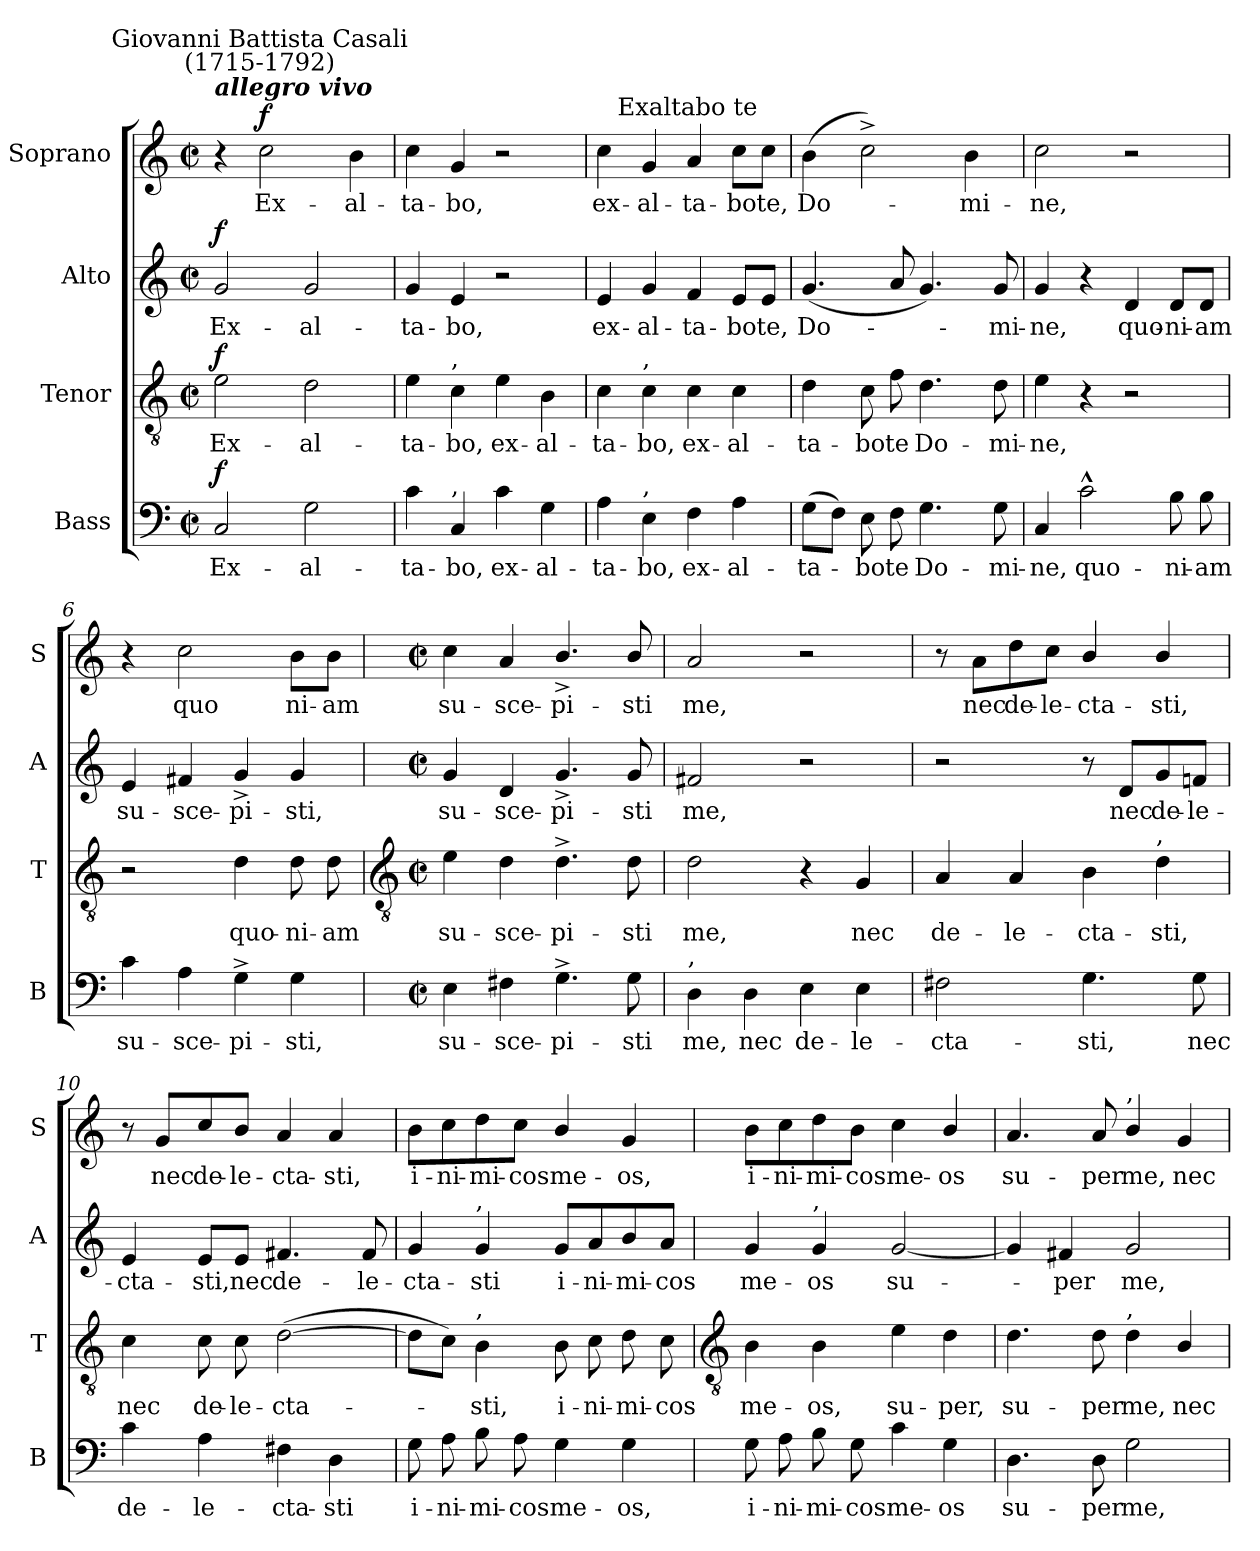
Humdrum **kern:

**kern	**text	**dynam	**kern	**text	**dynam	**kern	**text	**dynam	**kern	**text	**dynam
*part4	*part4	*part4	*part3	*part3	*part3	*part2	*part2	*part2	*part1	*part1	*part1
*staff4	*staff4	*staff4	*staff3	*staff3	*staff3	*staff2	*staff2	*staff2	*staff1	*staff1	*staff1
*I"Bass	*	*	*I"Tenor	*	*	*I"Alto	*	*	*I"Soprano	*	*
*I'B	*	*	*I'T	*	*	*I'A	*	*	*I'S	*	*
*clefF4	*	*	*clefGv2	*	*	*clefG2	*	*	*clefG2	*	*
*k[]	*	*	*k[]	*	*	*k[]	*	*	*k[]	*	*
*C:	*	*	*C:	*	*	*C:	*	*	*C:	*	*
*M2/2	*	*	*M2/2	*	*	*M2/2	*	*	*M2/2	*	*
*met(c|)	*	*	*met(c|)	*	*	*met(c|)	*	*	*met(c|)	*	*
=1	=1	=1	=1	=1	=1	=1	=1	=1	=1	=1	=1
!	!	!	!	!	!	!	!	!	!LO:TX:a:Bi:t=allegro vivo	!	!
!	!LO:LY:b	!LO:DY:b	!	!LO:LY:b	!LO:DY:b	!	!LO:LY:b	!LO:DY:b	!	!	!
2C	Ex-	f	2e	Ex-	f	2g	Ex-	f	4r	.	.
!	!	!	!	!	!	!	!	!	!LO:TX:a:cj:t=Giovanni Battista Casali\n(1715-1792)	!	!
!	!	!	!	!	!	!	!	!	!	!LO:LY:b	!LO:DY:b
.	.	.	.	.	.	.	.	.	2cc	Ex-	f
!	!LO:LY:b	!	!	!LO:LY:b	!	!	!LO:LY:b	!	!	!	!
2G	-al-	.	2d	-al-	.	2g	-al-	.	.	.	.
!	!	!	!	!	!	!	!	!	!	!LO:LY:b	!
.	.	.	.	.	.	.	.	.	4b	-al-	.
=2	=2	=2	=2	=2	=2	=2	=2	=2	=2	=2	=2
!	!LO:LY:b	!	!	!LO:LY:b	!	!	!LO:LY:b	!	!	!LO:LY:b	!
4c	-ta-	.	4e	-ta-	.	4g	-ta-	.	4cc	-ta-	.
!	!	!	!LO:TX:a:t=,	!	!	!	!	!	!	!	!
!LO:TX:a:t=,	!	!	!	!	!	!	!	!	!	!	!
!	!LO:LY:b	!	!	!LO:LY:b	!	!	!LO:LY:b	!	!	!LO:LY:b	!
4C	-bo,	.	4c	-bo,	.	4e	-bo,	.	4g	-bo,	.
!	!LO:LY:b	!	!	!LO:LY:b	!	!	!	!	!	!	!
4c	ex-	.	4e	ex-	.	2r	.	.	2r	.	.
!	!LO:LY:b	!	!	!LO:LY:b	!	!	!	!	!	!	!
4G	-al-	.	4B	-al-	.	.	.	.	.	.	.
=3	=3	=3	=3	=3	=3	=3	=3	=3	=3	=3	=3
!	!LO:LY:b	!	!	!LO:LY:b	!	!	!LO:LY:b	!	!	!LO:LY:b	!
4A	-ta-	.	4c	-ta-	.	4e	ex-	.	4cc	ex-	.
!	!	!	!LO:TX:a:t=,	!	!	!	!	!	!	!	!
!LO:TX:a:t=,	!	!	!	!	!	!	!	!	!	!	!
!	!LO:LY:b	!	!	!LO:LY:b	!	!	!LO:LY:b	!	!	!LO:LY:b	!
4E	-bo,	.	4c	-bo,	.	4g	-al-	.	4g	-al-	.
!	!	!	!	!	!	!	!	!	!LO:TX:a:cj:t=Exaltabo te	!	!
!	!LO:LY:b	!	!	!LO:LY:b	!	!	!LO:LY:b	!	!	!LO:LY:b	!
4F	ex-	.	4c	ex-	.	4f	-ta-	.	4a	-ta-	.
!	!LO:LY:b	!	!	!LO:LY:b	!	!	!LO:LY:b	!	!	!LO:LY:b	!
4A	-al-	.	4c	-al-	.	8e/L	-bo	.	8cc\L	-bo	.
!	!	!	!	!	!	!	!LO:LY:b	!	!	!LO:LY:b	!
.	.	.	.	.	.	8e/J	te,	.	8cc\J	te,	.
=4	=4	=4	=4	=4	=4	=4	=4	=4	=4	=4	=4
!	!LO:LY:b	!	!	!LO:LY:b	!	!	!LO:LY:b	!	!	!LO:LY:b	!
(>8GL	-ta-	.	4d	-ta-	.	(<4.g	Do-	.	(>4b	Do-	.
8FJ)	.	.	.	.	.	.	.	.	.	.	.
!	!LO:LY:b	!	!	!LO:LY:b	!	!	!	!	!	!	!
8E	bo	.	8c	-bo	.	.	.	.	2cc^)	.	.
!	!LO:LY:b	!	!	!LO:LY:b	!	!	!	!	!	!	!
8F	te	.	8f	te	.	8a	.	.	.	.	.
!	!LO:LY:b	!	!	!LO:LY:b	!	!	!	!	!	!	!
4.G	Do-	.	4.d	Do-	.	4.g)	.	.	.	.	.
!	!	!	!	!	!	!	!	!	!	!LO:LY:b	!
.	.	.	.	.	.	.	.	.	4b	mi-	.
!	!LO:LY:b	!	!	!LO:LY:b	!	!	!LO:LY:b	!	!	!	!
8G	-mi-	.	8d	-mi-	.	8g	mi-	.	.	.	.
=5	=5	=5	=5	=5	=5	=5	=5	=5	=5	=5	=5
!	!LO:LY:b	!	!	!LO:LY:b	!	!	!LO:LY:b	!	!	!LO:LY:b	!
4C	-ne,	.	4e	-ne,	.	4g	-ne,	.	2cc	-ne,	.
!	!LO:LY:b	!	!	!	!	!	!	!	!	!	!
2c^^	quo-	.	4r	.	.	4r	.	.	.	.	.
!	!	!	!	!	!	!	!LO:LY:b	!	!	!	!
.	.	.	2r	.	.	4d	quo-	.	2r	.	.
!	!LO:LY:b	!	!	!	!	!	!LO:LY:b	!	!	!	!
8B	-ni-	.	.	.	.	8d/L	-ni-	.	.	.	.
!	!LO:LY:b	!	!	!	!	!	!LO:LY:b	!	!	!	!
8B	-am	.	.	.	.	8d/J	-am	.	.	.	.
=6	=6	=6	=6	=6	=6	=6	=6	=6	=6	=6	=6
!	!LO:LY:b	!	!	!	!	!	!LO:LY:b	!	!	!	!
4c	su-	.	2r	.	.	4e	su-	.	4r	.	.
!	!LO:LY:b	!	!	!	!	!	!LO:LY:b	!	!	!LO:LY:b	!
4A	-sce-	.	.	.	.	4f#X	-sce-	.	2cc	quo	.
!	!LO:LY:b	!	!	!LO:LY:b	!	!	!LO:LY:b	!	!	!	!
4G^	-pi-	.	4d	quo-	.	4g^	-pi-	.	.	.	.
!	!LO:LY:b	!	!	!LO:LY:b	!	!	!LO:LY:b	!	!	!LO:LY:b	!
4G	-sti,	.	8d	-ni-	.	4g	-sti,	.	8b\L	ni-	.
!	!	!	!	!LO:LY:b	!	!	!	!	!	!LO:LY:b	!
.	.	.	8d	-am	.	.	.	.	8b\J	-am	.
!!LO:LB:g=z
=7	=7	=7	=7	=7	=7	=7	=7	=7	=7	=7	=7
*	*	*	*clefGv2	*	*	*	*	*	*	*	*
*M2/2	*	*	*M2/2	*	*	*M2/2	*	*	*M2/2	*	*
*met(c|)	*	*	*met(c|)	*	*	*met(c|)	*	*	*met(c|)	*	*
!	!LO:LY:b	!	!	!LO:LY:b	!	!	!LO:LY:b	!	!	!LO:LY:b	!
4E	su-	.	4e	su-	.	4g	su-	.	4cc	su-	.
!	!LO:LY:b	!	!	!LO:LY:b	!	!	!LO:LY:b	!	!	!LO:LY:b	!
4F#X	-sce-	.	4d	-sce-	.	4d	-sce-	.	4a	-sce-	.
!	!LO:LY:b	!	!	!LO:LY:b	!	!	!LO:LY:b	!	!	!LO:LY:b	!
4.G^	-pi-	.	4.d^	-pi-	.	4.g^	-pi-	.	4.b^/	-pi-	.
!	!LO:LY:b	!	!	!LO:LY:b	!	!	!LO:LY:b	!	!	!LO:LY:b	!
8G	-sti	.	8d	-sti	.	8g	-sti	.	8b/	-sti	.
=8	=8	=8	=8	=8	=8	=8	=8	=8	=8	=8	=8
!LO:TX:a:t=,	!	!	!	!	!	!	!	!	!	!	!
!	!LO:LY:b	!	!	!LO:LY:b	!	!	!LO:LY:b	!	!	!LO:LY:b	!
4D	me,	.	2d	me,	.	2f#X	me,	.	2a	me,	.
!	!LO:LY:b	!	!	!	!	!	!	!	!	!	!
4D	nec	.	.	.	.	.	.	.	.	.	.
!	!LO:LY:b	!	!	!	!	!	!	!	!	!	!
4E	de-	.	4r	.	.	2r	.	.	2r	.	.
!	!LO:LY:b	!	!	!LO:LY:b	!	!	!	!	!	!	!
4E	-le-	.	4G	nec	.	.	.	.	.	.	.
=9	=9	=9	=9	=9	=9	=9	=9	=9	=9	=9	=9
!	!LO:LY:b	!	!	!LO:LY:b	!	!	!	!	!	!	!
2F#X	-cta-	.	4A	de-	.	2r	.	.	8r	.	.
!	!	!	!	!	!	!	!	!	!	!LO:LY:b	!
.	.	.	.	.	.	.	.	.	8a\L	nec	.
!	!	!	!	!LO:LY:b	!	!	!	!	!	!LO:LY:b	!
.	.	.	4A	-le-	.	.	.	.	8dd\	de-	.
!	!	!	!	!	!	!	!	!	!	!LO:LY:b	!
.	.	.	.	.	.	.	.	.	8cc\J	-le-	.
!	!LO:LY:b	!	!	!LO:LY:b	!	!	!	!	!	!LO:LY:b	!
4.G	-sti,	.	4B	-cta-	.	8r	.	.	4b/	-cta-	.
!	!	!	!	!	!	!	!LO:LY:b	!	!	!	!
.	.	.	.	.	.	8d/L	nec	.	.	.	.
!	!	!	!LO:TX:a:t=,	!	!	!	!	!	!	!	!
!	!	!	!	!LO:LY:b	!	!	!LO:LY:b	!	!	!LO:LY:b	!
.	.	.	4d	-sti,	.	8g/	de-	.	4b/	-sti,	.
!	!LO:LY:b	!	!	!	!	!	!LO:LY:b	!	!	!	!
8G	nec	.	.	.	.	8fn/J	-le-	.	.	.	.
=10	=10	=10	=10	=10	=10	=10	=10	=10	=10	=10	=10
!	!LO:LY:b	!	!	!LO:LY:b	!	!	!LO:LY:b	!	!	!	!
4c	de-	.	4c	nec	.	4e	-cta-	.	8r	.	.
!	!	!	!	!	!	!	!	!	!	!LO:LY:b	!
.	.	.	.	.	.	.	.	.	8g/L	nec	.
!	!LO:LY:b	!	!	!LO:LY:b	!	!	!LO:LY:b	!	!	!LO:LY:b	!
4A	-le-	.	8c	de-	.	8e/L	-sti,	.	8cc/	de-	.
!	!	!	!	!LO:LY:b	!	!	!LO:LY:b	!	!	!LO:LY:b	!
.	.	.	8c	-le-	.	8e/J	nec	.	8b/J	-le-	.
!	!LO:LY:b	!	!	!LO:LY:b	!	!	!LO:LY:b	!	!	!LO:LY:b	!
4F#X	-cta-	.	(>[2d	-cta-	.	4.f#X	de-	.	4a	-cta-	.
!	!LO:LY:b	!	!	!	!	!	!	!	!	!LO:LY:b	!
4D	-sti	.	.	.	.	.	.	.	4a	-sti,	.
!	!	!	!	!	!	!	!LO:LY:b	!	!	!	!
.	.	.	.	.	.	8f#	-le-	.	.	.	.
=11	=11	=11	=11	=11	=11	=11	=11	=11	=11	=11	=11
!	!LO:LY:b	!	!	!	!	!	!LO:LY:b	!	!	!LO:LY:b	!
8G	i-	.	8dL]	.	.	4g	-cta-	.	8b\L	i-	.
!	!LO:LY:b	!	!	!	!	!	!	!	!	!LO:LY:b	!
8A	-ni-	.	8cJ)	.	.	.	.	.	8cc\	-ni-	.
!	!	!	!	!	!	!LO:TX:a:t=,	!	!	!	!	!
!	!	!	!LO:TX:a:t=,	!	!	!	!	!	!	!	!
!	!LO:LY:b	!	!	!LO:LY:b	!	!	!LO:LY:b	!	!	!LO:LY:b	!
8B	-mi-	.	4B	sti,	.	4g	-sti	.	8dd\	-mi-	.
!	!LO:LY:b	!	!	!	!	!	!	!	!	!LO:LY:b	!
8A	-cos	.	.	.	.	.	.	.	8cc\J	-cos	.
!	!LO:LY:b	!	!	!LO:LY:b	!	!	!LO:LY:b	!	!	!LO:LY:b	!
4G	me-	.	8B	i-	.	8g/L	i-	.	4b/	me-	.
!	!	!	!	!LO:LY:b	!	!	!LO:LY:b	!	!	!	!
.	.	.	8c	-ni-	.	8a/	-ni-	.	.	.	.
!	!LO:LY:b	!	!	!LO:LY:b	!	!	!LO:LY:b	!	!	!LO:LY:b	!
4G	-os,	.	8d	-mi-	.	8b/	-mi-	.	4g	-os,	.
!	!	!	!	!LO:LY:b	!	!	!LO:LY:b	!	!	!	!
.	.	.	8c	-cos	.	8a/J	-cos	.	.	.	.
!!LO:LB:g=z
=12	=12	=12	=12	=12	=12	=12	=12	=12	=12	=12	=12
*	*	*	*clefGv2	*	*	*	*	*	*	*	*
!	!LO:LY:b	!	!	!LO:LY:b	!	!	!LO:LY:b	!	!	!LO:LY:b	!
8G	i-	.	4B	me-	.	4g	me-	.	8b\L	i-	.
!	!LO:LY:b	!	!	!	!	!	!	!	!	!LO:LY:b	!
8A	-ni-	.	.	.	.	.	.	.	8cc\	-ni-	.
!	!	!	!	!	!	!LO:TX:a:t=,	!	!	!	!	!
!	!LO:LY:b	!	!	!LO:LY:b	!	!	!LO:LY:b	!	!	!LO:LY:b	!
8B	-mi-	.	4B	-os,	.	4g	-os	.	8dd\	-mi-	.
!	!LO:LY:b	!	!	!	!	!	!	!	!	!LO:LY:b	!
8G	-cos	.	.	.	.	.	.	.	8b\J	-cos	.
!	!LO:LY:b	!	!	!LO:LY:b	!	!	!LO:LY:b	!	!	!LO:LY:b	!
4c	me-	.	4e	su-	.	[2g	su-	.	4cc	me-	.
!	!LO:LY:b	!	!	!LO:LY:b	!	!	!	!	!	!LO:LY:b	!
4G	-os	.	4d	-per,	.	.	.	.	4b/	-os	.
=13	=13	=13	=13	=13	=13	=13	=13	=13	=13	=13	=13
!	!LO:LY:b	!	!	!LO:LY:b	!	!	!	!	!	!LO:LY:b	!
4.D	su-	.	4.d	su-	.	4g]	.	.	4.a	su-	.
!	!	!	!	!	!	!	!LO:LY:b	!	!	!	!
.	.	.	.	.	.	4f#X	per	.	.	.	.
!	!LO:LY:b	!	!	!LO:LY:b	!	!	!	!	!	!LO:LY:b	!
8D	-per	.	8d	-per	.	.	.	.	8a	-per	.
!	!	!	!	!	!	!	!	!	!LO:TX:a:t=,	!	!
!	!	!	!LO:TX:a:t=,	!	!	!	!	!	!	!	!
!	!LO:LY:b	!	!	!LO:LY:b	!	!	!LO:LY:b	!	!	!LO:LY:b	!
2G	me,	.	4d	me,	.	2g	me,	.	4b/	me,	.
!	!	!	!	!LO:LY:b	!	!	!	!	!	!LO:LY:b	!
.	.	.	4B/	nec	.	.	.	.	4g	nec	.
=	=	=	=	=	=	=	=	=	=	=	=
*-	*-	*-	*-	*-	*-	*-	*-	*-	*-	*-	*-
